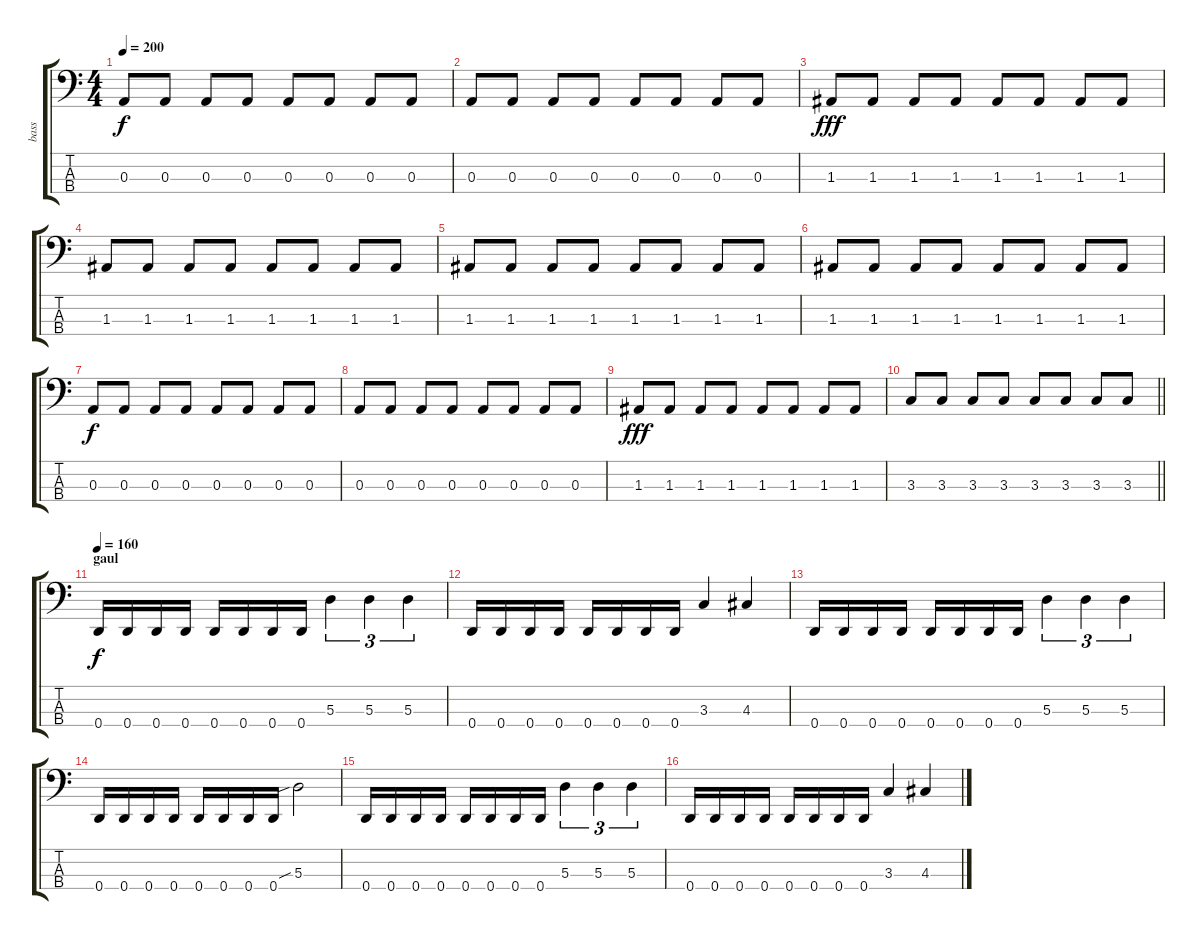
\track ("bass" "bass") {instrument electricbasspick}
\staff {score tabs}
\tuning (G2 D2 A1 D1) {hide}
\ts (4 4)
\tempo 200
\clef f4
\ks c
0.3.8{dy f} 0.3.8 0.3.8 0.3.8 0.3.8 0.3.8 0.3.8 0.3.8 |
0.3.8 0.3.8 0.3.8 0.3.8 0.3.8 0.3.8 0.3.8 0.3.8 |
1.3.8{dy fff} 1.3.8 1.3.8 1.3.8 1.3.8 1.3.8 1.3.8 1.3.8 |
1.3.8 1.3.8 1.3.8 1.3.8 1.3.8 1.3.8 1.3.8 1.3.8 |
1.3.8 1.3.8 1.3.8 1.3.8 1.3.8 1.3.8 1.3.8 1.3.8 |
1.3.8 1.3.8 1.3.8 1.3.8 1.3.8 1.3.8 1.3.8 1.3.8 |
0.3.8{dy f} 0.3.8 0.3.8 0.3.8 0.3.8 0.3.8 0.3.8 0.3.8 |
0.3.8 0.3.8 0.3.8 0.3.8 0.3.8 0.3.8 0.3.8 0.3.8 |
1.3.8{dy fff} 1.3.8 1.3.8 1.3.8 1.3.8 1.3.8 1.3.8 1.3.8 |
\barLineRight lightlight
3.3.8 3.3.8 3.3.8 3.3.8 3.3.8 3.3.8 3.3.8 3.3.8 |
\section ("" "gaul")
\tempo 160
0.4.16{dy f} 0.4.16 0.4.16 0.4.16 0.4.16 0.4.16 0.4.16 0.4.16 5.3.4{tu (3 2)} 5.3.4{tu (3 2)} 5.3.4{tu (3 2)} |
0.4.16 0.4.16 0.4.16 0.4.16 0.4.16 0.4.16 0.4.16 0.4.16 3.3.4 4.3.4 |
0.4.16 0.4.16 0.4.16 0.4.16 0.4.16 0.4.16 0.4.16 0.4.16 5.3.4{tu (3 2)} 5.3.4{tu (3 2)} 5.3.4{tu (3 2)} |
0.4.16 0.4.16 0.4.16 0.4.16 0.4.16 0.4.16 0.4.16 0.4.16 5.3{sib}.2 |
0.4.16 0.4.16 0.4.16 0.4.16 0.4.16 0.4.16 0.4.16 0.4.16 5.3.4{tu (3 2)} 5.3.4{tu (3 2)} 5.3.4{tu (3 2)} |
0.4.16 0.4.16 0.4.16 0.4.16 0.4.16 0.4.16 0.4.16 0.4.16 3.3.4 4.3.4
